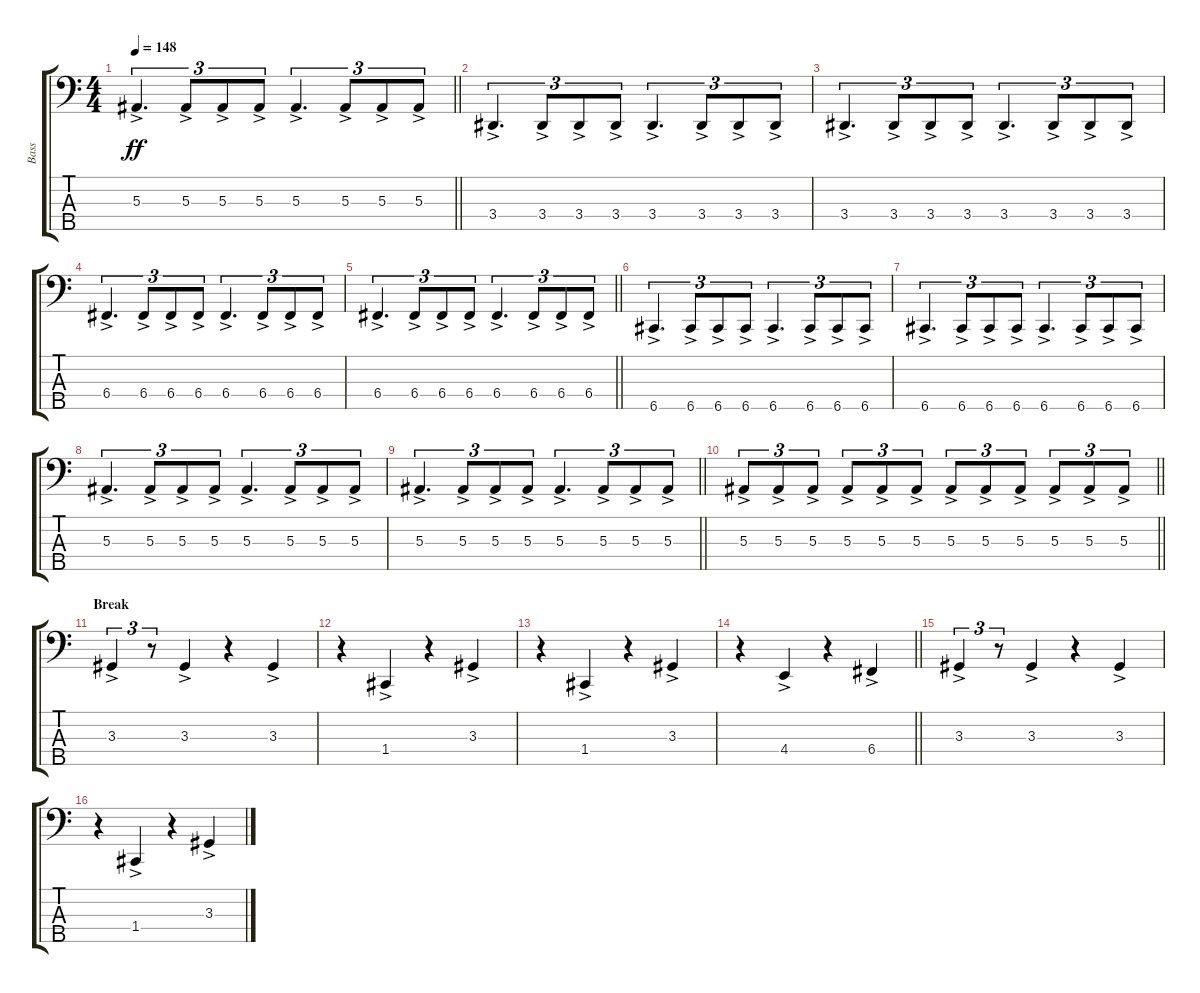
\track ("Bass" "Bass") {instrument electricbassfinger}
\staff {score tabs}
\tuning (Eb2 Bb1 F1 C1 G0) {hide}
\ts (4 4)
\tempo 148
\clef f4
\barLineRight lightlight
\ks c
5.3{ac}.4{d tu (3 2) dy ff} 5.3{ac}.8{tu (3 2)} 5.3{ac}.8{tu (3 2)} 5.3{ac}.8{tu (3 2)} 5.3{ac}.4{d tu (3 2)} 5.3{ac}.8{tu (3 2)} 5.3{ac}.8{tu (3 2)} 5.3{ac}.8{tu (3 2)} |
\section ("" "")
3.4{ac}.4{d tu (3 2)} 3.4{ac}.8{tu (3 2)} 3.4{ac}.8{tu (3 2)} 3.4{ac}.8{tu (3 2)} 3.4{ac}.4{d tu (3 2)} 3.4{ac}.8{tu (3 2)} 3.4{ac}.8{tu (3 2)} 3.4{ac}.8{tu (3 2)} |
3.4{ac}.4{d tu (3 2)} 3.4{ac}.8{tu (3 2)} 3.4{ac}.8{tu (3 2)} 3.4{ac}.8{tu (3 2)} 3.4{ac}.4{d tu (3 2)} 3.4{ac}.8{tu (3 2)} 3.4{ac}.8{tu (3 2)} 3.4{ac}.8{tu (3 2)} |
6.4{ac}.4{d tu (3 2)} 6.4{ac}.8{tu (3 2)} 6.4{ac}.8{tu (3 2)} 6.4{ac}.8{tu (3 2)} 6.4{ac}.4{d tu (3 2)} 6.4{ac}.8{tu (3 2)} 6.4{ac}.8{tu (3 2)} 6.4{ac}.8{tu (3 2)} |
\barLineRight lightlight
6.4{ac}.4{d tu (3 2)} 6.4{ac}.8{tu (3 2)} 6.4{ac}.8{tu (3 2)} 6.4{ac}.8{tu (3 2)} 6.4{ac}.4{d tu (3 2)} 6.4{ac}.8{tu (3 2)} 6.4{ac}.8{tu (3 2)} 6.4{ac}.8{tu (3 2)} |
\section ("" "")
6.5{ac}.4{d tu (3 2)} 6.5{ac}.8{tu (3 2)} 6.5{ac}.8{tu (3 2)} 6.5{ac}.8{tu (3 2)} 6.5{ac}.4{d tu (3 2)} 6.5{ac}.8{tu (3 2)} 6.5{ac}.8{tu (3 2)} 6.5{ac}.8{tu (3 2)} |
6.5{ac}.4{d tu (3 2)} 6.5{ac}.8{tu (3 2)} 6.5{ac}.8{tu (3 2)} 6.5{ac}.8{tu (3 2)} 6.5{ac}.4{d tu (3 2)} 6.5{ac}.8{tu (3 2)} 6.5{ac}.8{tu (3 2)} 6.5{ac}.8{tu (3 2)} |
5.3{ac}.4{d tu (3 2)} 5.3{ac}.8{tu (3 2)} 5.3{ac}.8{tu (3 2)} 5.3{ac}.8{tu (3 2)} 5.3{ac}.4{d tu (3 2)} 5.3{ac}.8{tu (3 2)} 5.3{ac}.8{tu (3 2)} 5.3{ac}.8{tu (3 2)} |
\barLineRight lightlight
5.3{ac}.4{d tu (3 2)} 5.3{ac}.8{tu (3 2)} 5.3{ac}.8{tu (3 2)} 5.3{ac}.8{tu (3 2)} 5.3{ac}.4{d tu (3 2)} 5.3{ac}.8{tu (3 2)} 5.3{ac}.8{tu (3 2)} 5.3{ac}.8{tu (3 2)} |
\section ("" "")
\barLineRight lightlight
5.3{ac}.8{tu (3 2)} 5.3{ac}.8{tu (3 2)} 5.3{ac}.8{tu (3 2)} 5.3{ac}.8{tu (3 2)} 5.3{ac}.8{tu (3 2)} 5.3{ac}.8{tu (3 2)} 5.3{ac}.8{tu (3 2)} 5.3{ac}.8{tu (3 2)} 5.3{ac}.8{tu (3 2)} 5.3{ac}.8{tu (3 2)} 5.3{ac}.8{tu (3 2)} 5.3{ac}.8{tu (3 2)} |
\section ("" "Break")
3.3{ac}.4{tu (3 2)} r.8{tu (3 2)} 3.3{ac}.4 r.4 3.3{ac}.4 |
r.4 1.4{ac}.4 r.4 3.3{ac}.4 |
r.4 1.4{ac}.4 r.4 3.3{ac}.4 |
\barLineRight lightlight
r.4 4.4{ac}.4 r.4 6.4{ac}.4 |
\section ("" "")
3.3{ac}.4{tu (3 2)} r.8{tu (3 2)} 3.3{ac}.4 r.4 3.3{ac}.4 |
r.4 1.4{ac}.4 r.4 3.3{ac}.4
